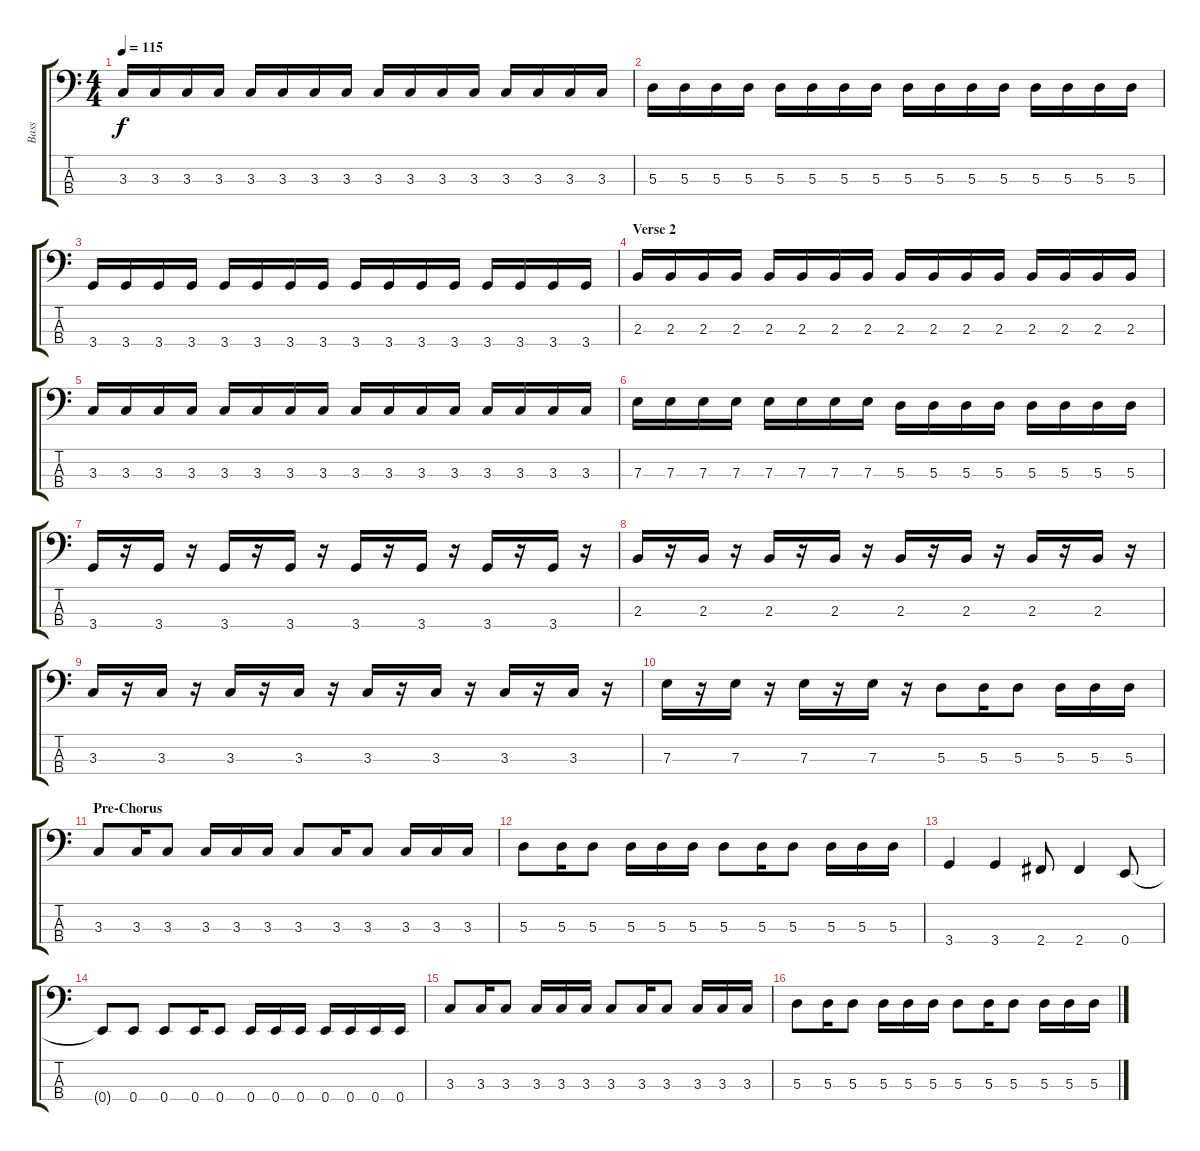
\track ("Bass" "Bass") {instrument electricbassfinger}
\staff {score tabs}
\tuning (G2 D2 A1 E1) {hide}
\ts (4 4)
\tempo 115
\clef f4
\ks c
3.3.16{dy f} 3.3.16 3.3.16 3.3.16 3.3.16 3.3.16 3.3.16 3.3.16 3.3.16 3.3.16 3.3.16 3.3.16 3.3.16 3.3.16 3.3.16 3.3.16 |
5.3.16 5.3.16 5.3.16 5.3.16 5.3.16 5.3.16 5.3.16 5.3.16 5.3.16 5.3.16 5.3.16 5.3.16 5.3.16 5.3.16 5.3.16 5.3.16 |
3.4.16 3.4.16 3.4.16 3.4.16 3.4.16 3.4.16 3.4.16 3.4.16 3.4.16 3.4.16 3.4.16 3.4.16 3.4.16 3.4.16 3.4.16 3.4.16 |
\section ("" "Verse 2")
2.3.16 2.3.16 2.3.16 2.3.16 2.3.16 2.3.16 2.3.16 2.3.16 2.3.16 2.3.16 2.3.16 2.3.16 2.3.16 2.3.16 2.3.16 2.3.16 |
3.3.16 3.3.16 3.3.16 3.3.16 3.3.16 3.3.16 3.3.16 3.3.16 3.3.16 3.3.16 3.3.16 3.3.16 3.3.16 3.3.16 3.3.16 3.3.16 |
7.3.16 7.3.16 7.3.16 7.3.16 7.3.16 7.3.16 7.3.16 7.3.16 5.3.16 5.3.16 5.3.16 5.3.16 5.3.16 5.3.16 5.3.16 5.3.16 |
3.4.16 r.16 3.4.16 r.16 3.4.16 r.16 3.4.16 r.16 3.4.16 r.16 3.4.16 r.16 3.4.16 r.16 3.4.16 r.16 |
2.3.16 r.16 2.3.16 r.16 2.3.16 r.16 2.3.16 r.16 2.3.16 r.16 2.3.16 r.16 2.3.16 r.16 2.3.16 r.16 |
3.3.16 r.16 3.3.16 r.16 3.3.16 r.16 3.3.16 r.16 3.3.16 r.16 3.3.16 r.16 3.3.16 r.16 3.3.16 r.16 |
7.3.16 r.16 7.3.16 r.16 7.3.16 r.16 7.3.16 r.16 5.3.8 5.3.16 5.3.8 5.3.16 5.3.16 5.3.16 |
\section ("" "Pre-Chorus")
3.3.8 3.3.16 3.3.8 3.3.16 3.3.16 3.3.16 3.3.8 3.3.16 3.3.8 3.3.16 3.3.16 3.3.16 |
5.3.8 5.3.16 5.3.8 5.3.16 5.3.16 5.3.16 5.3.8 5.3.16 5.3.8 5.3.16 5.3.16 5.3.16 |
3.4.4 3.4.4 2.4.8 2.4.4 0.4.8 |
0.4{t}.8 0.4.8 0.4.8 0.4.16 0.4.8 0.4.16 0.4.16 0.4.16 0.4.16 0.4.16 0.4.16 0.4.16 |
3.3.8 3.3.16 3.3.8 3.3.16 3.3.16 3.3.16 3.3.8 3.3.16 3.3.8 3.3.16 3.3.16 3.3.16 |
5.3.8 5.3.16 5.3.8 5.3.16 5.3.16 5.3.16 5.3.8 5.3.16 5.3.8 5.3.16 5.3.16 5.3.16
